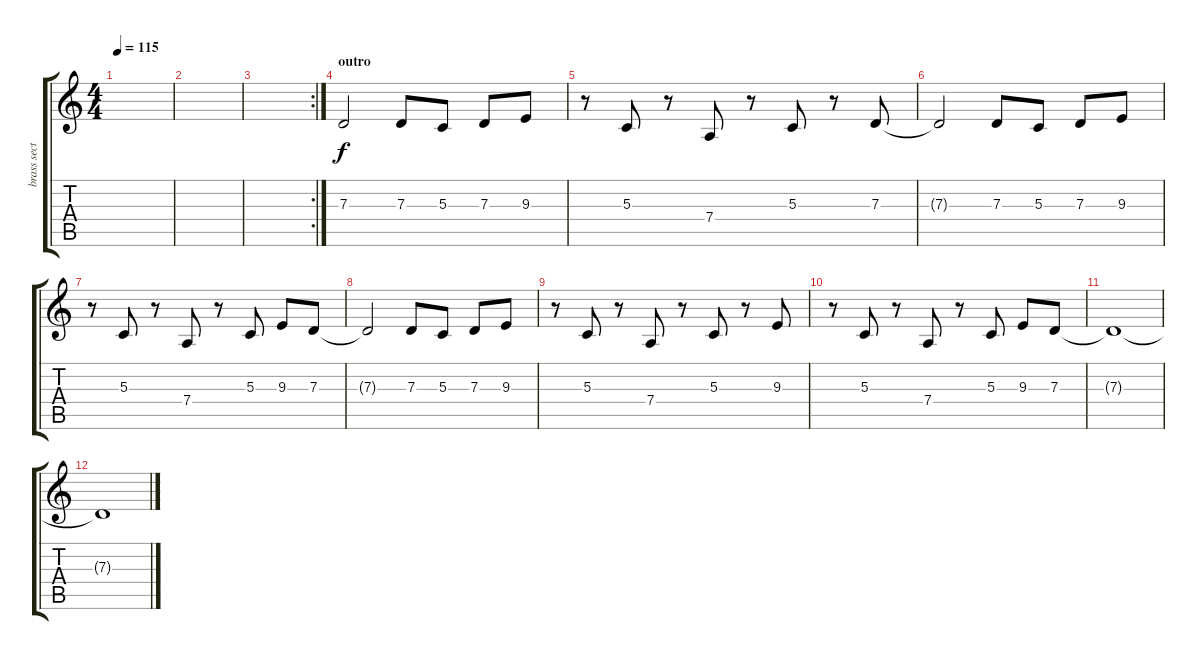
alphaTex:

\track ("brass section" "brass sect") {instrument brasssection}
\staff {score tabs}
\tuning (E4 B3 G3 D3 A2 E2) {hide}
\ts (4 4)
\tempo 115
\clef g2
\ks c
|
|
\rc 2
|
\section ("" "outro")
7.3.2 7.3.8 5.3.8 7.3.8 9.3.8 |
r.8 5.3.8 r.8 7.4.8 r.8 5.3.8 r.8 7.3.8 |
7.3{t}.2 7.3.8 5.3.8 7.3.8 9.3.8 |
r.8 5.3.8 r.8 7.4.8 r.8 5.3.8 9.3.8 7.3.8 |
7.3{t}.2 7.3.8 5.3.8 7.3.8 9.3.8 |
r.8 5.3.8 r.8 7.4.8 r.8 5.3.8 r.8 9.3.8 |
r.8 5.3.8 r.8 7.4.8 r.8 5.3.8 9.3.8 7.3.8 |
7.3{t}.1 |
7.3{t}.1
